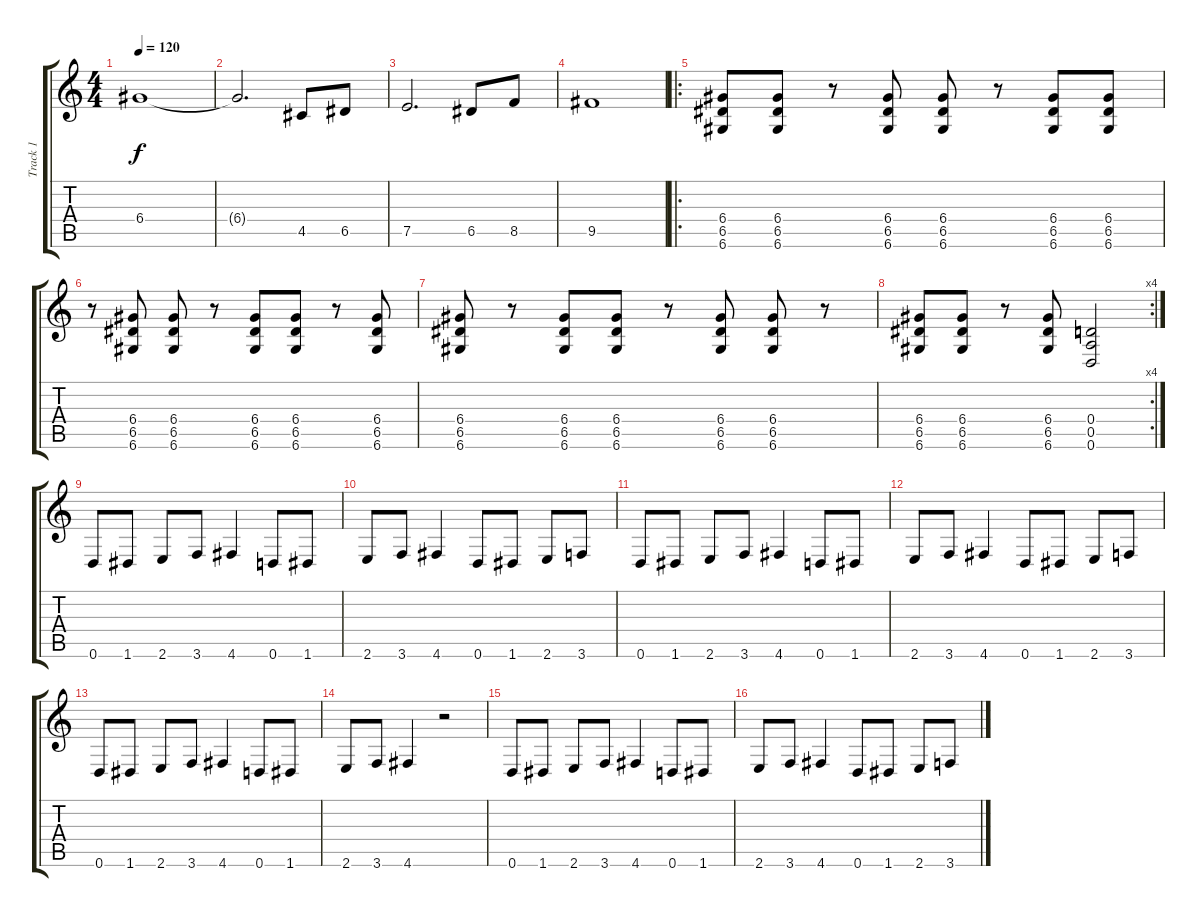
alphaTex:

\track ("Track 1" "Track 1") {instrument distortionguitar}
\staff {score tabs}
\tuning (E4 B3 G3 D3 A2 D2) {hide}
\ts (4 4)
\tempo 120
\clef g2
\ks c
6.4.1{dy f} |
6.4{t}.2{d} 4.5.8 6.5.8 |
7.5.2{d} 6.5.8 8.5.8 |
9.5.1 |
\ro
(6.4 6.5 6.6).8 (6.4 6.5 6.6).8 r.8 (6.4 6.5 6.6).8 (6.4 6.5 6.6).8 r.8 (6.4 6.5 6.6).8 (6.4 6.5 6.6).8 |
r.8 (6.4 6.5 6.6).8 (6.4 6.5 6.6).8 r.8 (6.4 6.5 6.6).8 (6.4 6.5 6.6).8 r.8 (6.4 6.5 6.6).8 |
(6.4 6.5 6.6).8 r.8 (6.4 6.5 6.6).8 (6.4 6.5 6.6).8 r.8 (6.4 6.5 6.6).8 (6.4 6.5 6.6).8 r.8 |
\rc 4
(6.4 6.5 6.6).8 (6.4 6.5 6.6).8 r.8 (6.4 6.5 6.6).8 (0.4 0.5 0.6).2 |
0.6.8 1.6.8 2.6.8 3.6.8 4.6.4 0.6.8 1.6.8 |
2.6.8 3.6.8 4.6.4 0.6.8 1.6.8 2.6.8 3.6.8 |
0.6.8 1.6.8 2.6.8 3.6.8 4.6.4 0.6.8 1.6.8 |
2.6.8 3.6.8 4.6.4 0.6.8 1.6.8 2.6.8 3.6.8 |
0.6.8 1.6.8 2.6.8 3.6.8 4.6.4 0.6.8 1.6.8 |
2.6.8 3.6.8 4.6.4 r.2 |
0.6.8 1.6.8 2.6.8 3.6.8 4.6.4 0.6.8 1.6.8 |
2.6.8 3.6.8 4.6.4 0.6.8 1.6.8 2.6.8 3.6.8
